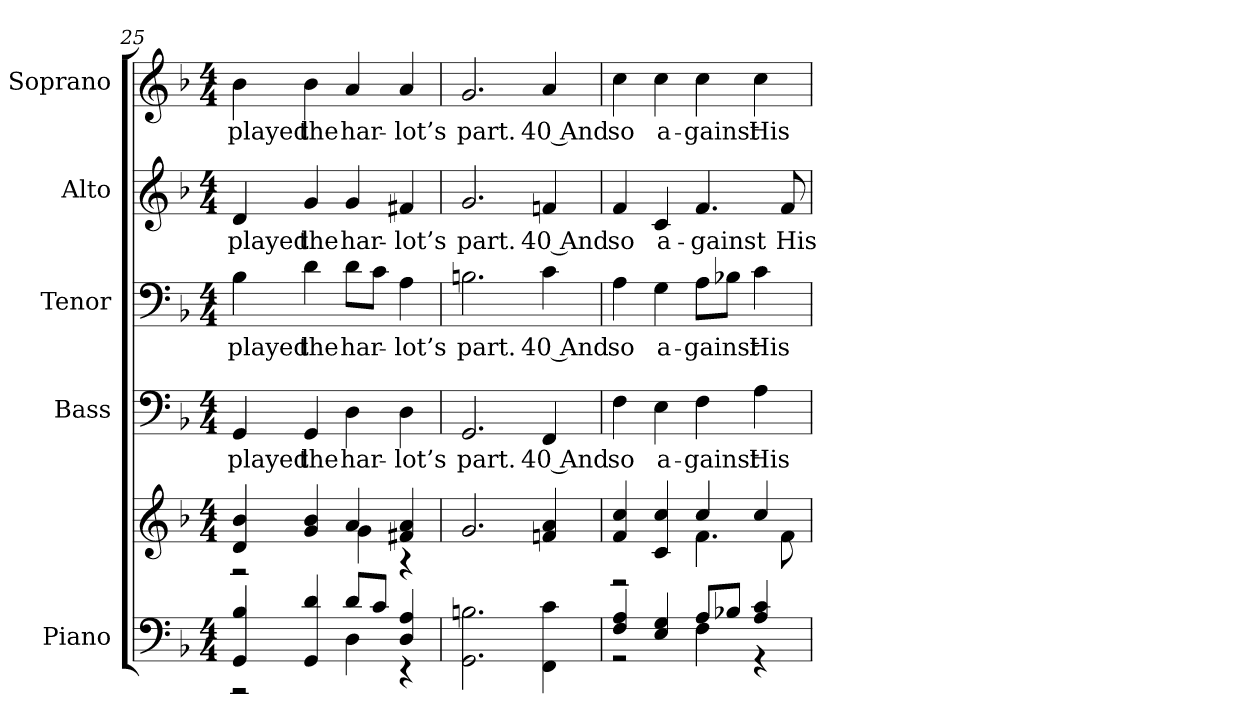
**kern	**kern	**kern	**text	**kern	**text	**kern	**text	**kern	**text
*part5	*part5	*part4	*part4	*part3	*part3	*part2	*part2	*part1	*part1
*staff6	*staff5	*staff4	*staff4	*staff3	*staff3	*staff2	*staff2	*staff1	*staff1
*I"Piano	*	*I"Bass	*	*I"Tenor	*	*I"Alto	*	*I"Soprano	*
*I'Pno.	*	*I'B.	*	*I'T.	*	*I'A.	*	*I'S.	*
*clefF4	*clefG2	*clefF4	*	*clefF4	*	*clefG2	*	*clefG2	*
*k[b-]	*k[b-]	*k[b-]	*	*k[b-]	*	*k[b-]	*	*k[b-]	*
*F:	*F:	*F:	*	*F:	*	*F:	*	*F:	*
*M4/4	*M4/4	*M4/4	*	*M4/4	*	*M4/4	*	*M4/4	*
=25	=25	=25	=25	=25	=25	=25	=25	=25	=25
*^	*^	*	*	*	*	*	*	*	*
!	!	!	!	!	!LO:LY:b:color=#000000	!	!	!	!	!	!
!	!	!	!	!	!	!	!LO:LY:b:color=#000000	!	!	!	!
!	!	!	!	!	!	!	!	!	!LO:LY:b:color=#000000	!	!
!	!	!	!	!	!	!	!	!	!	!	!LO:LY:b:color=#000000
4GGi/ 4B-i	2r	4di/ 4b-i	2r	4GGi/	played	4B-i\	played	4di/	played	4b-i\	played
!	!	!	!	!	!LO:LY:b:color=#000000	!	!	!	!	!	!
!	!	!	!	!	!	!	!LO:LY:b:color=#000000	!	!	!	!
!	!	!	!	!	!	!	!	!	!LO:LY:b:color=#000000	!	!
!	!	!	!	!	!	!	!	!	!	!	!LO:LY:b:color=#000000
4GGi/ 4di	.	4gi/ 4b-i	.	4GGi/	the	4di\	the	4gi/	the	4b-i\	the
!	!	!	!	!	!LO:LY:b:color=#000000	!	!	!	!	!	!
!	!	!	!	!	!	!	!LO:LY:b:color=#000000	!	!	!	!
!	!	!	!	!	!	!	!	!	!LO:LY:b:color=#000000	!	!
!	!	!	!	!	!	!	!	!	!	!	!LO:LY:b:color=#000000
8di/L	4Di\	4ai/	4gi\	4Di\	har-	8di\L	har-	4gi/	har-	4ai/	har-
8ci/J	.	.	.	.	.	8ci\J	.	.	.	.	.
!	!	!	!	!	!LO:LY:b:color=#000000	!	!	!	!	!	!
!	!	!	!	!	!	!	!LO:LY:b:color=#000000	!	!	!	!
!	!	!	!	!	!	!	!	!	!LO:LY:b:color=#000000	!	!
!	!	!	!	!	!	!	!	!	!	!	!LO:LY:b:color=#000000
4Di/ 4Ai	4r	4f#Xi/ 4ai	4r	4Di\	-lot’s	4Ai\	-lot’s	4f#Xi/	-lot’s	4ai/	-lot’s
*v	*v	*	*	*	*	*	*	*	*	*	*
*	*v	*v	*	*	*	*	*	*	*	*
!!LO:LB:g=z
=26	=26	=26	=26	=26	=26	=26	=26	=26	=26
*^	*^	*	*	*	*	*	*	*	*
!	!	!	!	!	!LO:LY:b:color=#000000	!	!	!	!	!	!
*v	*v	*	*	*	*	*	*	*	*	*	*
*	*v	*v	*	*	*	*	*	*	*	*
*^	*^	*	*	*	*	*	*	*	*
!	!	!	!	!	!	!	!LO:LY:b:color=#000000	!	!	!	!
*v	*v	*	*	*	*	*	*	*	*	*	*
*	*v	*v	*	*	*	*	*	*	*	*
*^	*^	*	*	*	*	*	*	*	*
!	!	!	!	!	!	!	!	!	!LO:LY:b:color=#000000	!	!
*v	*v	*	*	*	*	*	*	*	*	*	*
*	*v	*v	*	*	*	*	*	*	*	*
*^	*^	*	*	*	*	*	*	*	*
!	!	!	!	!	!	!	!	!	!	!	!LO:LY:b:color=#000000
*v	*v	*	*	*	*	*	*	*	*	*	*
*	*v	*v	*	*	*	*	*	*	*	*
2.GGi\ 2.Bni	2.gi/	2.GGi/	part.	2.Bni\	part.	2.gi/	part.	2.gi/	part.
!	!	!	!LO:LY:b:color=#000000	!	!	!	!	!	!
!	!	!	!	!	!LO:LY:b:color=#000000	!	!	!	!
!	!	!	!	!	!	!	!LO:LY:b:color=#000000	!	!
!	!	!	!	!	!	!	!	!	!LO:LY:b:color=#000000
4FFi\ 4ci	4fni/ 4ai	4FFi/	40 And	4ci\	40 And	4fni/	40 And	4ai/	40 And
=27	=27	=27	=27	=27	=27	=27	=27	=27	=27
*^	*^	*	*	*	*	*	*	*	*
!	!	!	!	!	!LO:LY:b:color=#000000	!	!	!	!	!	!
!	!	!	!	!	!	!	!LO:LY:b:color=#000000	!	!	!	!
!	!	!	!	!	!	!	!	!	!LO:LY:b:color=#000000	!	!
!	!	!	!	!	!	!	!	!	!	!	!LO:LY:b:color=#000000
4Fi/ 4Ai	2r	4fi/ 4cci	2r	4Fi\	so	4Ai\	so	4fi/	so	4cci\	so
!	!	!	!	!	!LO:LY:b:color=#000000	!	!	!	!	!	!
!	!	!	!	!	!	!	!LO:LY:b:color=#000000	!	!	!	!
!	!	!	!	!	!	!	!	!	!LO:LY:b:color=#000000	!	!
!	!	!	!	!	!	!	!	!	!	!	!LO:LY:b:color=#000000
4Ei/ 4Gi	.	4ci/ 4cci	.	4Ei\	a-	4Gi\	a-	4ci/	a-	4cci\	a-
!	!	!	!	!	!LO:LY:b:color=#000000	!	!	!	!	!	!
!	!	!	!	!	!	!	!LO:LY:b:color=#000000	!	!	!	!
!	!	!	!	!	!	!	!	!	!LO:LY:b:color=#000000	!	!
!	!	!	!	!	!	!	!	!	!	!	!LO:LY:b:color=#000000
8Ai/L	4Fi\	4cci/	4.fi\	4Fi\	-gainst	8Ai\L	-gainst	4.fi/	-gainst	4cci\	-gainst
8B-Xi/J	.	.	.	.	.	8B-Xi\J	.	.	.	.	.
!	!	!	!	!	!LO:LY:b:color=#000000	!	!	!	!	!	!
!	!	!	!	!	!	!	!LO:LY:b:color=#000000	!	!	!	!
!	!	!	!	!	!	!	!	!	!	!	!LO:LY:b:color=#000000
4Ai/ 4ci	4r	4cci/	.	4Ai\	His	4ci\	His	.	.	4cci\	His
!	!	!	!	!	!	!	!	!	!LO:LY:b:color=#000000	!	!
.	.	.	8fi\	.	.	.	.	8fi/	His	.	.
*v	*v	*	*	*	*	*	*	*	*	*	*
*	*v	*v	*	*	*	*	*	*	*	*
=	=	=	=	=	=	=	=	=	=
*-	*-	*-	*-	*-	*-	*-	*-	*-	*-
